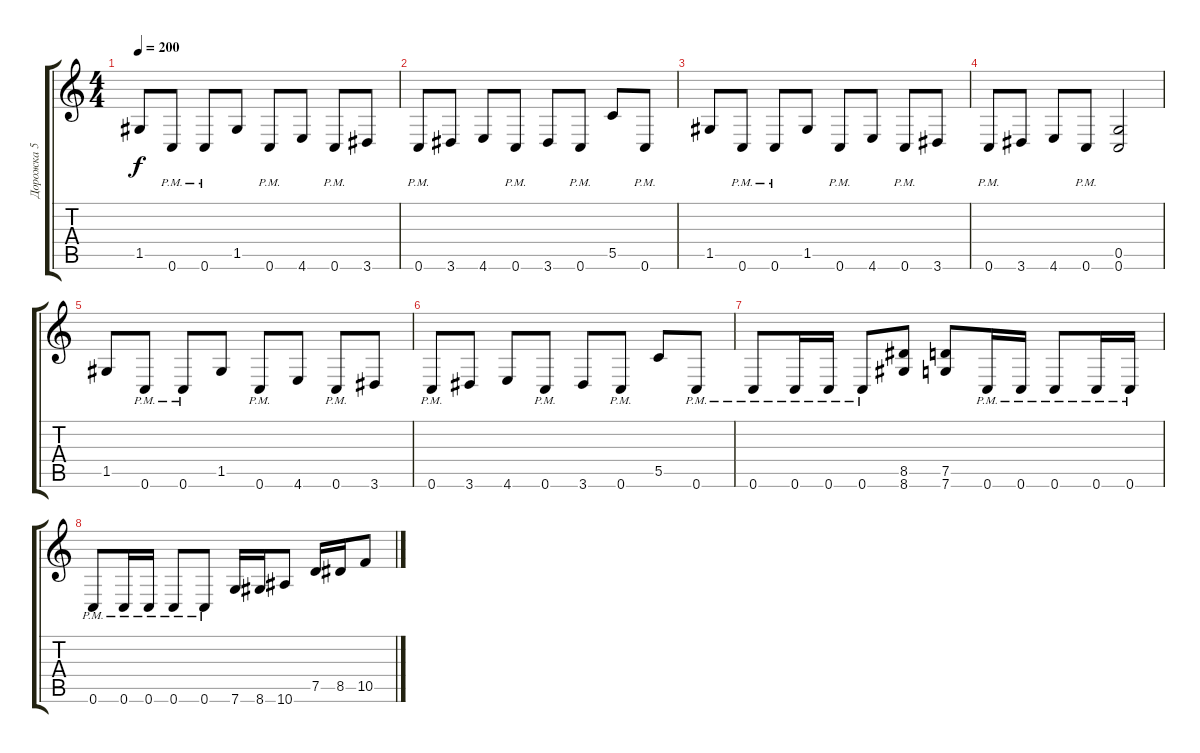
\track ("Дорожка 5" "Дорожка 5") {instrument overdrivenguitar}
\staff {score tabs}
\tuning (D4 A3 F3 C3 G2 C2) {hide}
\ts (4 4)
\tempo 200
\clef g2
\ks c
1.5.8{dy f} 0.6{pm}.8 0.6{pm}.8 1.5.8 0.6{pm}.8 4.6.8 0.6{pm}.8 3.6.8 |
0.6{pm}.8 3.6.8 4.6.8 0.6{pm}.8 3.6.8 0.6{pm}.8 5.5.8 0.6{pm}.8 |
1.5.8 0.6{pm}.8 0.6{pm}.8 1.5.8 0.6{pm}.8 4.6.8 0.6{pm}.8 3.6.8 |
0.6{pm}.8 3.6.8 4.6.8 0.6{pm}.8 (0.5 0.6).2 |
1.5.8 0.6{pm}.8 0.6{pm}.8 1.5.8 0.6{pm}.8 4.6.8 0.6{pm}.8 3.6.8 |
0.6{pm}.8 3.6.8 4.6.8 0.6{pm}.8 3.6.8 0.6{pm}.8 5.5.8 0.6{pm}.8 |
0.6{pm}.8 0.6{pm}.16 0.6{pm}.16 0.6{pm}.8 (8.5 8.6).8 (7.5 7.6).8 0.6{pm}.16 0.6{pm}.16 0.6{pm}.8 0.6{pm}.16 0.6{pm}.16 |
0.6{pm}.8 0.6{pm}.16 0.6{pm}.16 0.6{pm}.8 0.6{pm}.8 7.6.16 8.6.16 10.6.8 7.5.16 8.5.16 10.5.8
